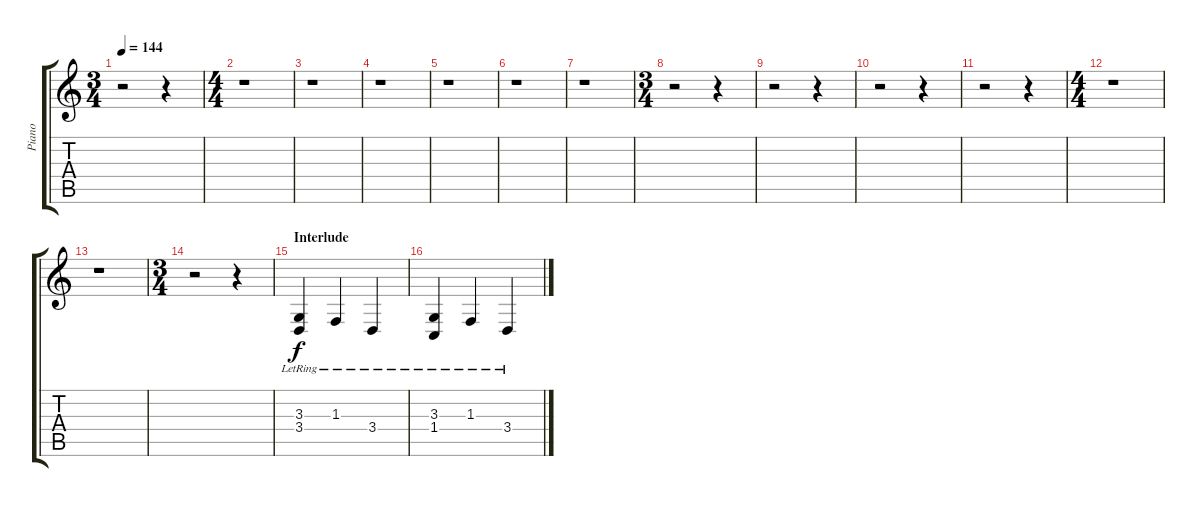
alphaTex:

\track ("Piano" "Piano") {instrument acousticgrandpiano}
\staff {score tabs}
\tuning (Db4 Ab3 E3 B2 Gb2 Db2) {hide}
\ts (3 4)
\tempo 144
\clef g2
\ks c
r.2{dy f} r.4 |
\ts (4 4)
r.1 |
r.1 |
r.1 |
r.1 |
r.1 |
r.1 |
\ts (3 4)
r.2 r.4 |
r.2 r.4 |
r.2 r.4 |
r.2 r.4 |
\ts (4 4)
r.1 |
r.1 |
\ts (3 4)
r.2 r.4 |
\section ("" "Interlude")
(3.3{lr} 3.4{lr}).4 1.3{lr}.4 3.4{lr}.4 |
(3.3{lr} 1.4{lr}).4 1.3{lr}.4 3.4{lr}.4
